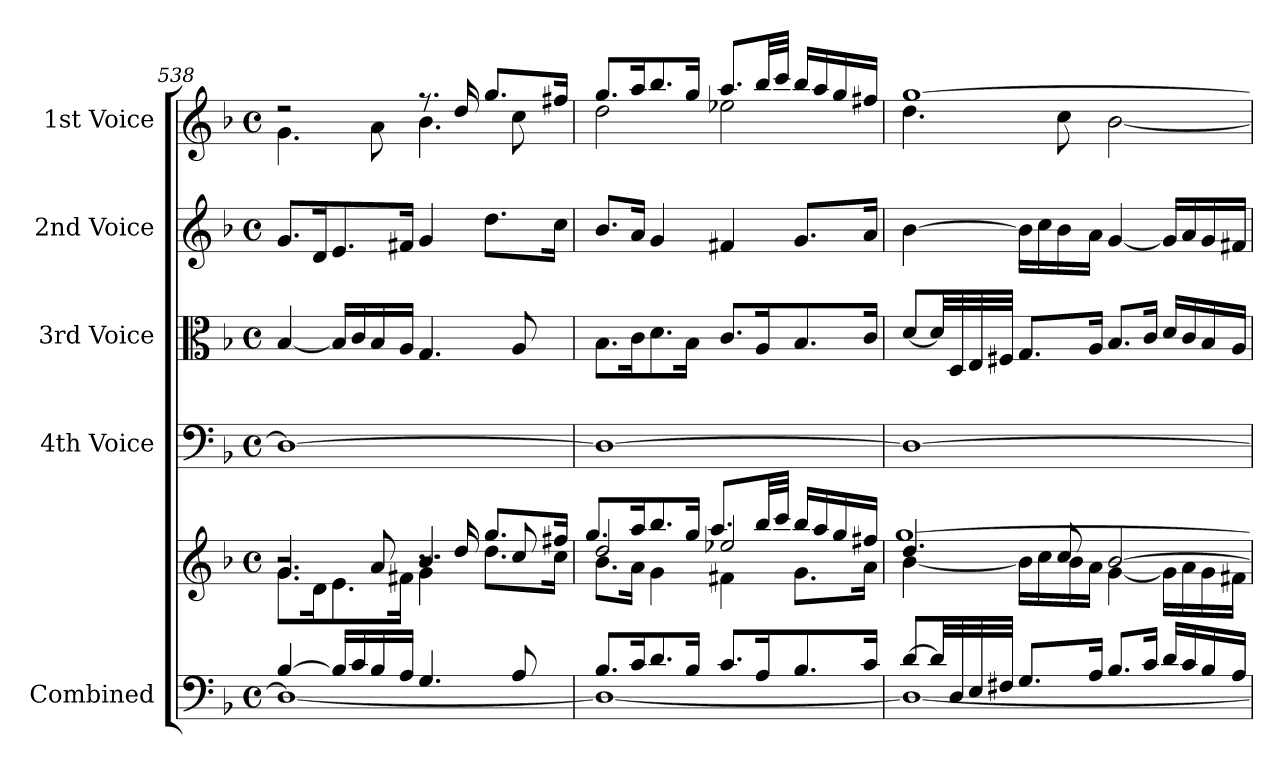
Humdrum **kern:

**kern	**kern	**kern	**kern	**kern	**kern
*part5	*part5	*part4	*part3	*part2	*part1
*staff6	*staff5	*staff4	*staff3	*staff2	*staff1
*I"Combined	*	*I"4th Voice	*I"3rd Voice	*I"2nd Voice	*I"1st Voice
!!LO:PB:g=z
*clefF4	*clefG2	*clefF4	*clefC3	*clefG2	*clefG2
*k[b-]	*k[b-]	*k[b-]	*k[b-]	*k[b-]	*k[b-]
*M4/4	*M4/4	*M4/4	*M4/4	*M4/4	*M4/4
*met(c)	*met(c)	*met(c)	*met(c)	*met(c)	*met(c)
=538	=538	=538	=538	=538	=538
*^	*^	*	*	*	*^
*	*	*	*^	*	*	*	*	*
[4B-/	1D_	4.g/	8.g\L	2r	1D_	[4B-/	8.g/L	2r	4.g\
.	.	.	16d\K	.	.	.	16d/K	.	.
16B-/LL]	.	.	8.e\	.	.	16B-/LL]	8.e/	.	.
16c/	.	.	.	.	.	16c/	.	.	.
16B-/	.	8a/	.	.	.	16B-/	.	.	8a\
16A/JJ	.	.	16f#X\Jk	.	.	16A/JJ	16f#X/Jk	.	.
4.G/	.	4.b-/	4g\	8.r	.	4.G/	4g/	8.r	4.b-\
.	.	.	.	16dd/	.	.	.	16dd/	.
.	.	.	8.dd\L	8.gg/L	.	.	8.dd\L	8.gg/L	.
8A/	.	8cc/	.	.	.	8A/	.	.	8cc\
.	.	.	16cc\Jk	16ff#X/Jk	.	.	16cc\Jk	16ff#X/Jk	.
=539	=539	=539	=539	=539	=539	=539	=539	=539	=539
8.B-/L	1D_	2dd/	8.b-\L	8.gg/L	1D_	8.B-\L	8.b-/L	8.gg/L	2dd\
16c/K	.	.	16a\Jk	16aa/K	.	16c\K	16a/Jk	16aa/K	.
8.d/	.	.	4g\	8.bb-/	.	8.d\	4g/	8.bb-/	.
16B-/Jk	.	.	.	16gg/Jk	.	16B-\Jk	.	16gg/Jk	.
*	*	*	*	*	*	*	*	*MM76	*
8.c/L	.	2ee-X/	4f#X\	8.aa/L	.	8.c/L	4f#X/	8.aa/L	2ee-X\
16A/K	.	.	.	32bb-/LL	.	16A/K	.	32bb-/LL	.
.	.	.	.	32ccc/JJJ	.	.	.	32ccc/JJJ	.
8.B-/	.	.	8.g\L	16bb-/LL	.	8.B-/	8.g/L	16bb-/LL	.
.	.	.	.	16aa/	.	.	.	16aa/	.
.	.	.	.	16gg/	.	.	.	16gg/	.
16c/Jk	.	.	16a\Jk	16ff#X/JJ	.	16c/Jk	16a/Jk	16ff#X/JJ	.
!!LO:LB:g=z	!!
=540	=540	=540	=540	=540	=540	=540	=540	=540	=540
*	*	*	*	*	*	*	*	*MM70	*
[8d/L	1D_	4.dd/	[4b-\	[1gg	1D_	[8d/L	[4b-\	[1gg	4.dd\
32d/LL]	.	.	.	.	.	32d/LL]	.	.	.
32D/	.	.	.	.	.	32D/	.	.	.
32E/	.	.	.	.	.	32E/	.	.	.
32F#X/JJJ	.	.	.	.	.	32F#X/JJJ	.	.	.
8.G/L	.	.	16b-\LL]	.	.	8.G/L	16b-\LL]	.	.
.	.	.	16cc\	.	.	.	16cc\	.	.
*	*	*	*	*	*	*	*	*MM64	*
.	.	8cc/	16b-\	.	.	.	16b-\	.	8cc\
16A/Jk	.	.	16a\JJ	.	.	16A/Jk	16a\JJ	.	.
8.B-/L	.	[2b-/	[4g\	.	.	8.B-/L	[4g/	.	[2b-\
16c/Jk	.	.	.	.	.	16c/Jk	.	.	.
16d/LL	.	.	16g\LL]	.	.	16d/LL	16g/LL]	.	.
16c/	.	.	16a\	.	.	16c/	16a/	.	.
16B-/	.	.	16g\	.	.	16B-/	16g/	.	.
16A/JJ	.	.	16f#X\JJ	.	.	16A/JJ	16f#X/JJ	.	.
*v	*v	*	*	*	*	*	*	*v	*v
*	*v	*v	*v	*	*	*	*
=	=	=	=	=	=
*-	*-	*-	*-	*-	*-
